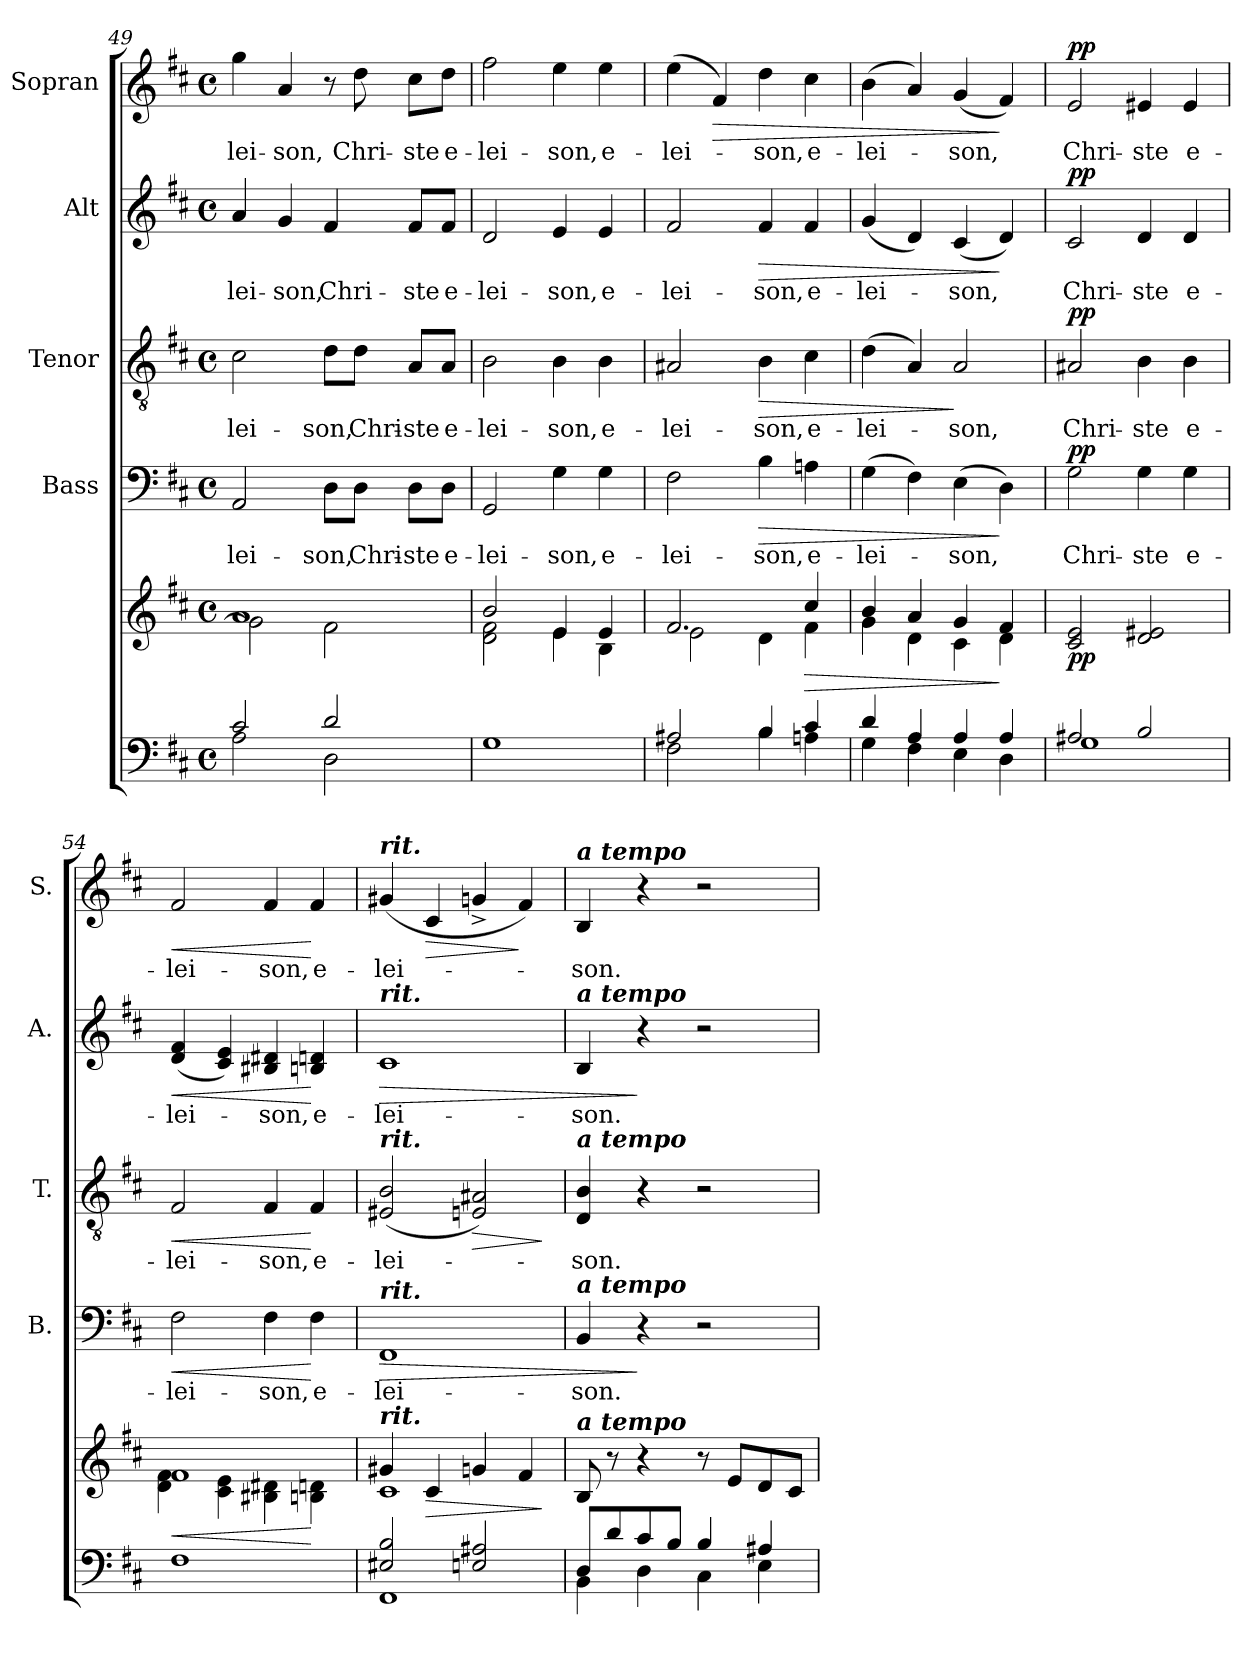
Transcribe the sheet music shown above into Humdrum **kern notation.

**kern	**kern	**dynam	**kern	**text	**dynam	**kern	**text	**dynam	**kern	**text	**dynam	**kern	**text	**dynam
*part5	*part5	*part5	*part4	*part4	*part4	*part3	*part3	*part3	*part2	*part2	*part2	*part1	*part1	*part1
*staff6	*staff5	*staff5/6	*staff4	*staff4	*staff4	*staff3	*staff3	*staff3	*staff2	*staff2	*staff2	*staff1	*staff1	*staff1
*	*	*	*I"Bass	*	*	*I"Tenor	*	*	*I"Alt	*	*	*I"Sopran	*	*
*	*	*	*I'B.	*	*	*I'T.	*	*	*I'A.	*	*	*I'S.	*	*
!!LO:PB:g=z
*clefF4	*clefG2	*	*clefF4	*	*	*clefGv2	*	*	*clefG2	*	*	*clefG2	*	*
*k[f#c#]	*k[f#c#]	*	*k[f#c#]	*	*	*k[f#c#]	*	*	*k[f#c#]	*	*	*k[f#c#]	*	*
*D:	*D:	*	*D:	*	*	*D:	*	*	*D:	*	*	*D:	*	*
*M4/4	*M4/4	*	*M4/4	*	*	*M4/4	*	*	*M4/4	*	*	*M4/4	*	*
*met(c)	*met(c)	*	*met(c)	*	*	*met(c)	*	*	*met(c)	*	*	*met(c)	*	*
=49	=49	=49	=49	=49	=49	=49	=49	=49	=49	=49	=49	=49	=49	=49
*^	*^	*	*	*	*	*	*	*	*	*	*	*	*	*
!	!	!	!	!	!	!LO:LY:b	!	!	!LO:LY:b	!	!	!LO:LY:b	!	!	!LO:LY:b	!
2c#/	2A\	1a	2g\]	.	2AA/	-lei-	.	2c#\	-lei-	.	4a/	-lei-	.	4gg\	-lei-	.
!	!	!	!	!	!	!	!	!	!	!	!	!LO:LY:b	!	!	!LO:LY:b	!
.	.	.	.	.	.	.	.	.	.	.	4g/	-son,	.	4a/	-son,	.
!	!	!	!	!	!	!LO:LY:b	!	!	!LO:LY:b	!	!	!LO:LY:b	!	!	!	!
2d/	2D\	.	2f#\	.	8D\L	-son,	.	8d\L	-son,	.	4f#/	Chri-	.	8r	.	.
!	!	!	!	!	!	!LO:LY:b	!	!	!LO:LY:b	!	!	!	!	!	!LO:LY:b	!
.	.	.	.	.	8D\J	Chri-	.	8d\J	Chri-	.	.	.	.	8dd\	Chri-	.
!	!	!	!	!	!	!LO:LY:b	!	!	!LO:LY:b	!	!	!LO:LY:b	!	!	!LO:LY:b	!
.	.	.	.	.	8D\L	-ste	.	8A/L	-ste	.	8f#/L	-ste	.	8cc#\L	-ste	.
!	!	!	!	!	!	!LO:LY:b	!	!	!LO:LY:b	!	!	!LO:LY:b	!	!	!LO:LY:b	!
.	.	.	.	.	8D\J	e-	.	8A/J	e-	.	8f#/J	e-	.	8dd\J	e-	.
*v	*v	*	*	*	*	*	*	*	*	*	*	*	*	*	*	*
=50	=50	=50	=50	=50	=50	=50	=50	=50	=50	=50	=50	=50	=50	=50	=50
!	!	!	!	!	!LO:LY:b	!	!	!LO:LY:b	!	!	!LO:LY:b	!	!	!LO:LY:b	!
1G	2b/	2d\ 2f#\	.	2GG/	-lei-	.	2B\	-lei-	.	2d/	-lei-	.	2ff#\	-lei-	.
!	!	!	!	!	!LO:LY:b	!	!	!LO:LY:b	!	!	!LO:LY:b	!	!	!LO:LY:b	!
.	4e/	4e\	.	4G\	-son,	.	4B\	-son,	.	4e/	-son,	.	4ee\	-son,	.
!	!	!	!	!	!LO:LY:b	!	!	!LO:LY:b	!	!	!LO:LY:b	!	!	!LO:LY:b	!
.	4e/	4B\	.	4G\	e-	.	4B\	e-	.	4e/	e-	.	4ee\	e-	.
=51	=51	=51	=51	=51	=51	=51	=51	=51	=51	=51	=51	=51	=51	=51	=51
*^	*	*	*	*	*	*	*	*	*	*	*	*	*	*	*
!	!	!	!	!	!	!LO:LY:b	!	!	!LO:LY:b	!	!	!LO:LY:b	!	!	!LO:LY:b	!
2A#X/	2F#\	2.f#/	2e\	.	2F#\	-lei-	.	2A#X/	-lei-	.	2f#/	-lei-	.	(>4ee\	-lei-	.
!	!	!	!	!	!	!	!	!	!	!	!	!	!	!	!	!LO:HP:b
.	.	.	.	.	.	.	.	.	.	.	.	.	.	4f#/)	.	>
!	!	!	!	!	!	!LO:LY:b	!LO:HP:b	!	!LO:LY:b	!LO:HP:b	!	!LO:LY:b	!LO:HP:b	!	!LO:LY:b	!
4B/	4B\	.	4d\	.	4B\	-son,	>	4B\	-son,	>	4f#/	-son,	>	4dd\	-son,	.
!	!	!	!	!LO:HP:b	!	!LO:LY:b	!	!	!LO:LY:b	!	!	!LO:LY:b	!	!	!LO:LY:b	!
4c#/	4An\	4cc#/	4f#\	>	4An\	e-	.	4c#\	e-	.	4f#/	e-	.	4cc#\	e-	.
=52	=52	=52	=52	=52	=52	=52	=52	=52	=52	=52	=52	=52	=52	=52	=52	=52
!	!	!	!	!	!	!LO:LY:b	!	!	!LO:LY:b	!	!	!LO:LY:b	!	!	!LO:LY:b	!
4d/	4G\	4b/	4g\	.	(>4G\	-lei-	.	(>4d\	-lei-	.	(<4g/	-lei-	.	(>4b\	-lei-	.
4A/	4F#\	4a/	4d\	.	4F#\)	.	.	4A/)	.	.	4d/)	.	.	4a/)	.	.
!	!	!	!	!	!	!LO:LY:b	!	!	!LO:LY:b	!	!	!LO:LY:b	!	!	!LO:LY:b	!
4A/	4E\	4g/	4c#\	.	(>4E\	-son,	.	2A/	-son,	]	(<4c#/	-son,	.	(<4g/	-son,	.
4A/	4D\	4f#/	4d\	]	4D\)	.	]	.	.	.	4d/)	.	]	4f#/)	.	]
=53	=53	=53	=53	=53	=53	=53	=53	=53	=53	=53	=53	=53	=53	=53	=53	=53
!	!	!	!	!LO:DY:b	!	!LO:LY:b	!LO:DY:a	!	!LO:LY:b	!LO:DY:a	!	!LO:LY:b	!LO:DY:a	!	!LO:LY:b	!LO:DY:a
*	*	*v	*v	*	*	*	*	*	*	*	*	*	*	*	*	*
2A#X/	1G	2c#/ 2e/	pp	2G\	Chri-	pp	2A#X/	Chri-	pp	2c#/	Chri-	pp	2e/	Chri-	pp
!	!	!	!	!	!LO:LY:b	!	!	!LO:LY:b	!	!	!LO:LY:b	!	!	!LO:LY:b	!
2B/	.	2d/ 2e#X/	.	4G\	-ste	.	4B\	-ste	.	4d/	-ste	.	4e#X/	-ste	.
!	!	!	!	!	!LO:LY:b	!	!	!LO:LY:b	!	!	!LO:LY:b	!	!	!LO:LY:b	!
.	.	.	.	4G\	e-	.	4B\	e-	.	4d/	e-	.	4e#/	e-	.
*v	*v	*	*	*	*	*	*	*	*	*	*	*	*	*	*
!!LO:LB:g=z
=54	=54	=54	=54	=54	=54	=54	=54	=54	=54	=54	=54	=54	=54	=54
!	!	!LO:HP:b	!	!LO:LY:b	!LO:HP:b	!	!LO:LY:b	!LO:HP:b	!	!LO:LY:b	!LO:HP:b	!	!LO:LY:b	!LO:HP:b
*	*^	*	*	*	*	*	*	*	*	*	*	*	*	*
1F#	1f#	4d\ 4f#\	<	2F#\	-lei-	<	2F#/	-lei-	<	(<4d/ 4f#/	-lei-	<	2f#/	-lei-	<
.	.	4c#\ 4e\	.	.	.	.	.	.	.	4c#/ 4e/)	.	.	.	.	.
!	!	!	!	!	!LO:LY:b	!	!	!LO:LY:b	!	!	!LO:LY:b	!	!	!LO:LY:b	!
.	.	4B#X\ 4d#X\	.	4F#\	-son,	.	4F#/	-son,	.	4B#X/ 4d#X/	-son,	.	4f#/	-son,	.
!	!	!	!	!	!LO:LY:b	!	!	!LO:LY:b	!	!	!LO:LY:b	!	!	!LO:LY:b	!
.	.	4Bn\ 4dn\	[	4F#\	e-	[	4F#/	e-	[	4Bn/ 4dn/	e-	[	4f#/	e-	[
=55	=55	=55	=55	=55	=55	=55	=55	=55	=55	=55	=55	=55	=55	=55	=55
*^	*	*	*	*	*	*	*	*	*	*	*	*	*	*	*
!	!	!	!	!	!	!	!	!	!	!	!	!	!	!LO:TX:a:Bi:t=rit.	!	!
!	!	!	!	!	!	!	!	!	!	!	!LO:TX:a:Bi:t=rit.	!	!	!	!	!
!	!	!	!	!	!	!	!	!LO:TX:a:Bi:t=rit.	!	!	!	!	!	!	!	!
!	!	!	!	!	!LO:TX:a:Bi:t=rit.	!	!	!	!	!	!	!	!	!	!	!
!	!	!LO:TX:a:Bi:t=rit.	!	!	!	!	!	!	!	!	!	!	!	!	!	!
!	!	!	!	!	!	!LO:LY:b	!LO:HP:b	!	!LO:LY:b	!	!	!LO:LY:b	!LO:HP:b	!	!LO:LY:b	!
2E#X/ 2B/	1FF#	4g#X/	1c#	.	1FF#	-lei-	>	(<2E#X/ 2B/	-lei-	.	1c#	-lei-	>	(<4g#X/	-lei-	.
!	!	!	!	!LO:HP:b	!	!	!	!	!	!	!	!	!	!	!	!LO:HP:b
.	.	4c#/	.	>	.	.	.	.	.	.	.	.	.	4c#/	.	>
!	!	!	!	!	!	!	!	!	!	!LO:HP:b	!	!	!	!	!	!
2En/ 2A#X/	.	4gn/	.	.	.	.	.	2En/ 2A#X/)	.	>	.	.	.	4gn^</	.	.
.	.	4f#/	.	.	.	.	.	.	.	.	.	.	.	4f#/)	.	]
*v	*v	*	*	*	*	*	*	*	*	*	*	*	*	*	*	*
*	*v	*v	*	*	*	*	*	*	*	*	*	*	*	*	*
.	.	]	.	.	.	.	.	]	.	.	.	.	.	.
=56	=56	=56	=56	=56	=56	=56	=56	=56	=56	=56	=56	=56	=56	=56
*^	*	*	*	*	*	*	*	*	*	*	*	*	*	*
!	!	!	!	!	!	!	!	!	!	!	!	!	!LO:TX:a:Bi:t=a tempo	!	!
!	!	!	!	!	!	!	!	!	!	!LO:TX:a:Bi:t=a tempo	!	!	!	!	!
!	!	!	!	!	!	!	!LO:TX:a:Bi:t=a tempo	!	!	!	!	!	!	!	!
!	!	!	!	!LO:TX:a:Bi:t=a tempo	!	!	!	!	!	!	!	!	!	!	!
!	!	!LO:TX:a:Bi:t=a tempo	!	!	!	!	!	!	!	!	!	!	!	!	!
!	!	!	!	!	!LO:LY:b	!	!	!LO:LY:b	!	!	!LO:LY:b	!	!	!LO:LY:b	!
8D/L	4BB\	8B/	.	4BB/	-son.	.	4D/ 4B/	-son.	.	4B/	-son.	.	4B/	-son.	.
8d/	.	8r	.	.	.	.	.	.	.	.	.	.	.	.	.
8c#/	4D\	4r	.	4r	.	]	4r	.	.	4r	.	]	4r	.	.
8B/J	.	.	.	.	.	.	.	.	.	.	.	.	.	.	.
4B/	4C#\	8r	.	2r	.	.	2r	.	.	2r	.	.	2r	.	.
.	.	8e/L	.	.	.	.	.	.	.	.	.	.	.	.	.
4A#X/	4E\	8d/	.	.	.	.	.	.	.	.	.	.	.	.	.
.	.	8c#/J	.	.	.	.	.	.	.	.	.	.	.	.	.
*v	*v	*	*	*	*	*	*	*	*	*	*	*	*	*	*
=	=	=	=	=	=	=	=	=	=	=	=	=	=	=
*-	*-	*-	*-	*-	*-	*-	*-	*-	*-	*-	*-	*-	*-	*-
